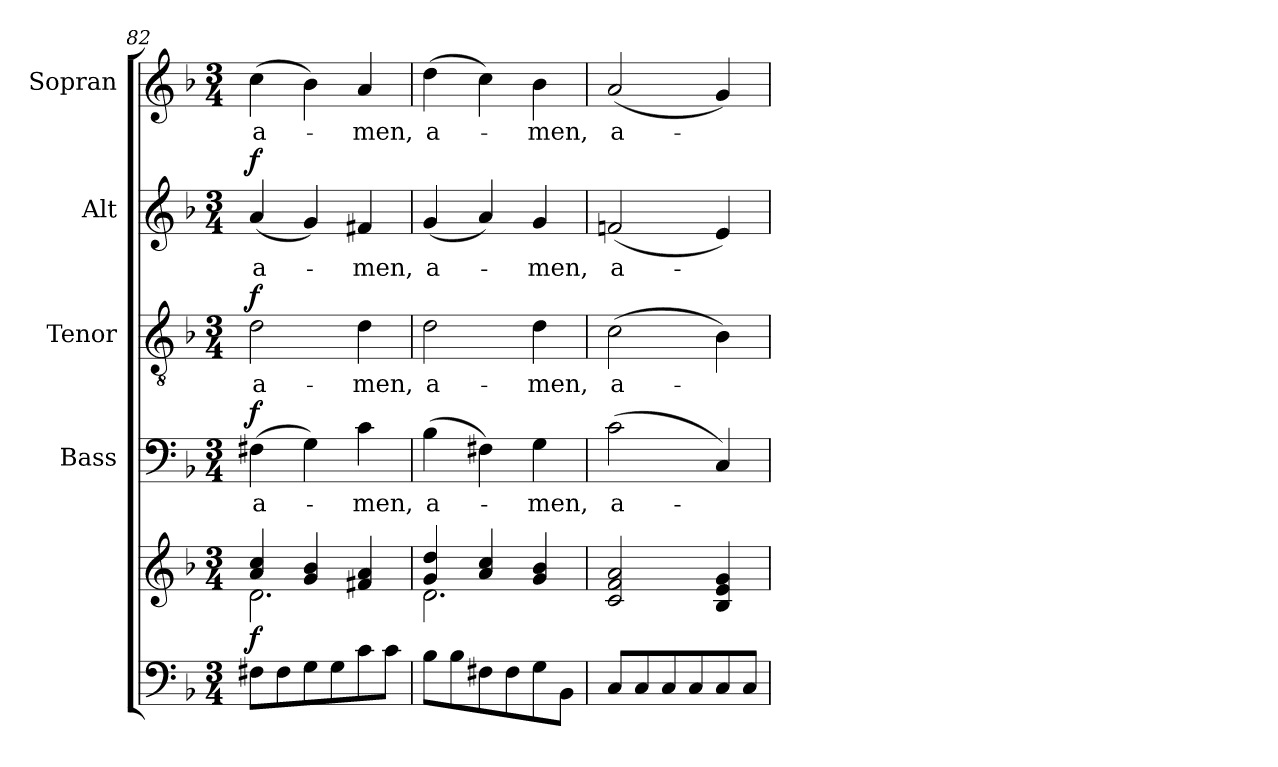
**kern	**kern	**dynam	**kern	**text	**dynam	**kern	**text	**dynam	**kern	**text	**dynam	**kern	**text
*part5	*part5	*part5	*part4	*part4	*part4	*part3	*part3	*part3	*part2	*part2	*part2	*part1	*part1
*staff6	*staff5	*staff5/6	*staff4	*staff4	*staff4	*staff3	*staff3	*staff3	*staff2	*staff2	*staff2	*staff1	*staff1
*	*	*	*I"Bass	*	*	*I"Tenor	*	*	*I"Alt	*	*	*I"Sopran	*
*	*	*	*I'B.	*	*	*I'T.	*	*	*I'A.	*	*	*I'S.	*
!!LO:PB:g=z
*clefF4	*clefG2	*	*clefF4	*	*	*clefGv2	*	*	*clefG2	*	*	*clefG2	*
*k[b-]	*k[b-]	*	*k[b-]	*	*	*k[b-]	*	*	*k[b-]	*	*	*k[b-]	*
*F:	*F:	*	*F:	*	*	*F:	*	*	*F:	*	*	*F:	*
*M3/4	*M3/4	*	*M3/4	*	*	*M3/4	*	*	*M3/4	*	*	*M3/4	*
=82	=82	=82	=82	=82	=82	=82	=82	=82	=82	=82	=82	=82	=82
*	*^	*	*	*	*	*	*	*	*	*	*	*	*
!	!	!	!LO:DY:b	!	!LO:LY:b	!LO:DY:a	!	!LO:LY:b	!LO:DY:a	!	!LO:LY:b	!LO:DY:a	!	!LO:LY:b
8F#X\L	4a/ 4cc/	2.d\	f	(>4F#X\	a-	f	2d\	a-	f	(<4a/	a-	f	(>4cc\	a-
8F#\	.	.	.	.	.	.	.	.	.	.	.	.	.	.
8G\	4g/ 4b-/	.	.	4G\)	.	.	.	.	.	4g/)	.	.	4b-\)	.
8G\	.	.	.	.	.	.	.	.	.	.	.	.	.	.
!	!	!	!	!	!LO:LY:b	!	!	!LO:LY:b	!	!	!LO:LY:b	!	!	!LO:LY:b
8c\	4f#X/ 4a/	.	.	4c\	-men,	.	4d\	-men,	.	4f#X/	-men,	.	4a/	-men,
8c\J	.	.	.	.	.	.	.	.	.	.	.	.	.	.
=83	=83	=83	=83	=83	=83	=83	=83	=83	=83	=83	=83	=83	=83	=83
!	!	!	!	!	!LO:LY:b	!	!	!LO:LY:b	!	!	!LO:LY:b	!	!	!LO:LY:b
8B-\L	4g/ 4dd/	2.d\	.	(>4B-\	a-	.	2d\	a-	.	(<4g/	a-	.	(>4dd\	a-
8B-\	.	.	.	.	.	.	.	.	.	.	.	.	.	.
8F#X\	4a/ 4cc/	.	.	4F#X\)	.	.	.	.	.	4a/)	.	.	4cc\)	.
8F#\	.	.	.	.	.	.	.	.	.	.	.	.	.	.
!	!	!	!	!	!LO:LY:b	!	!	!LO:LY:b	!	!	!LO:LY:b	!	!	!LO:LY:b
8G\	4g/ 4b-/	.	.	4G\	-men,	.	4d\	-men,	.	4g/	-men,	.	4b-\	-men,
8BB-\J	.	.	.	.	.	.	.	.	.	.	.	.	.	.
*	*v	*v	*	*	*	*	*	*	*	*	*	*	*	*
=84	=84	=84	=84	=84	=84	=84	=84	=84	=84	=84	=84	=84	=84
!	!	!	!	!LO:LY:b	!	!	!LO:LY:b	!	!	!LO:LY:b	!	!	!LO:LY:b
8C/L	2c/ 2f/ 2a/	.	(>2c\	a-	.	(>2c\	a-	.	(<2fn/	a-	.	(<2a/	a-
8C/	.	.	.	.	.	.	.	.	.	.	.	.	.
8C/	.	.	.	.	.	.	.	.	.	.	.	.	.
8C/	.	.	.	.	.	.	.	.	.	.	.	.	.
8C/	4B-/ 4e/ 4g/	.	4C/)	.	.	4B-\)	.	.	4e/)	.	.	4g/)	.
8C/J	.	.	.	.	.	.	.	.	.	.	.	.	.
=	=	=	=	=	=	=	=	=	=	=	=	=	=
*-	*-	*-	*-	*-	*-	*-	*-	*-	*-	*-	*-	*-	*-
